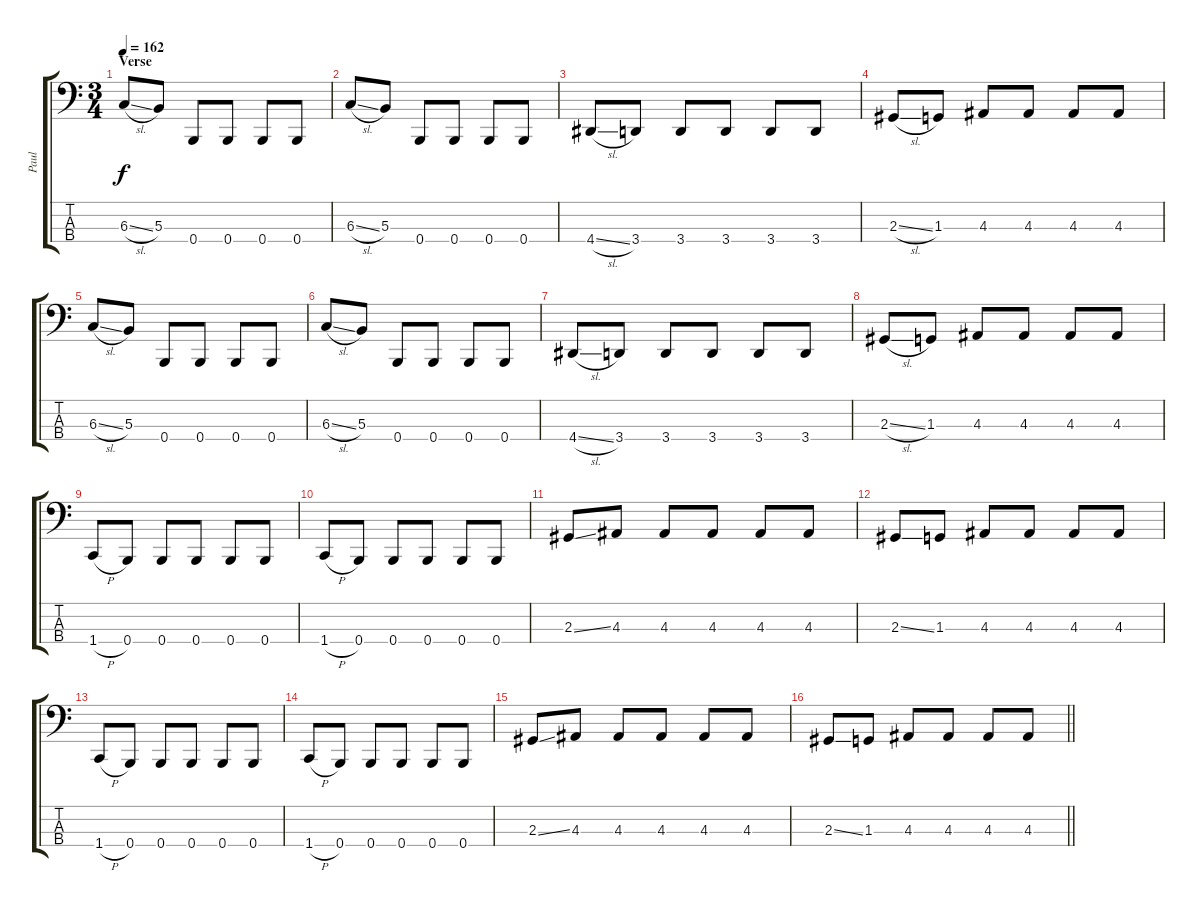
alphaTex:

\track ("Paul" "Paul") {instrument electricbasspick}
\staff {score tabs}
\tuning (E2 B1 Gb1 B0) {hide}
\ts (3 4)
\section ("" "Verse")
\tempo 162
\clef f4
\ks c
6.3{sl}.8{dy f} 5.3.8 0.4.8 0.4.8 0.4.8 0.4.8 |
6.3{sl}.8 5.3.8 0.4.8 0.4.8 0.4.8 0.4.8 |
4.4{sl}.8 3.4.8 3.4.8 3.4.8 3.4.8 3.4.8 |
2.3{sl}.8 1.3.8 4.3.8 4.3.8 4.3.8 4.3.8 |
6.3{sl}.8 5.3.8 0.4.8 0.4.8 0.4.8 0.4.8 |
6.3{sl}.8 5.3.8 0.4.8 0.4.8 0.4.8 0.4.8 |
4.4{sl}.8 3.4.8 3.4.8 3.4.8 3.4.8 3.4.8 |
2.3{sl}.8 1.3.8 4.3.8 4.3.8 4.3.8 4.3.8 |
1.4{h}.8 0.4.8 0.4.8 0.4.8 0.4.8 0.4.8 |
1.4{h}.8 0.4.8 0.4.8 0.4.8 0.4.8 0.4.8 |
2.3{ss}.8 4.3.8 4.3.8 4.3.8 4.3.8 4.3.8 |
2.3{ss}.8 1.3.8 4.3.8 4.3.8 4.3.8 4.3.8 |
1.4{h}.8 0.4.8 0.4.8 0.4.8 0.4.8 0.4.8 |
1.4{h}.8 0.4.8 0.4.8 0.4.8 0.4.8 0.4.8 |
2.3{ss}.8 4.3.8 4.3.8 4.3.8 4.3.8 4.3.8 |
\barLineRight lightlight
2.3{ss}.8 1.3.8 4.3.8 4.3.8 4.3.8 4.3.8
